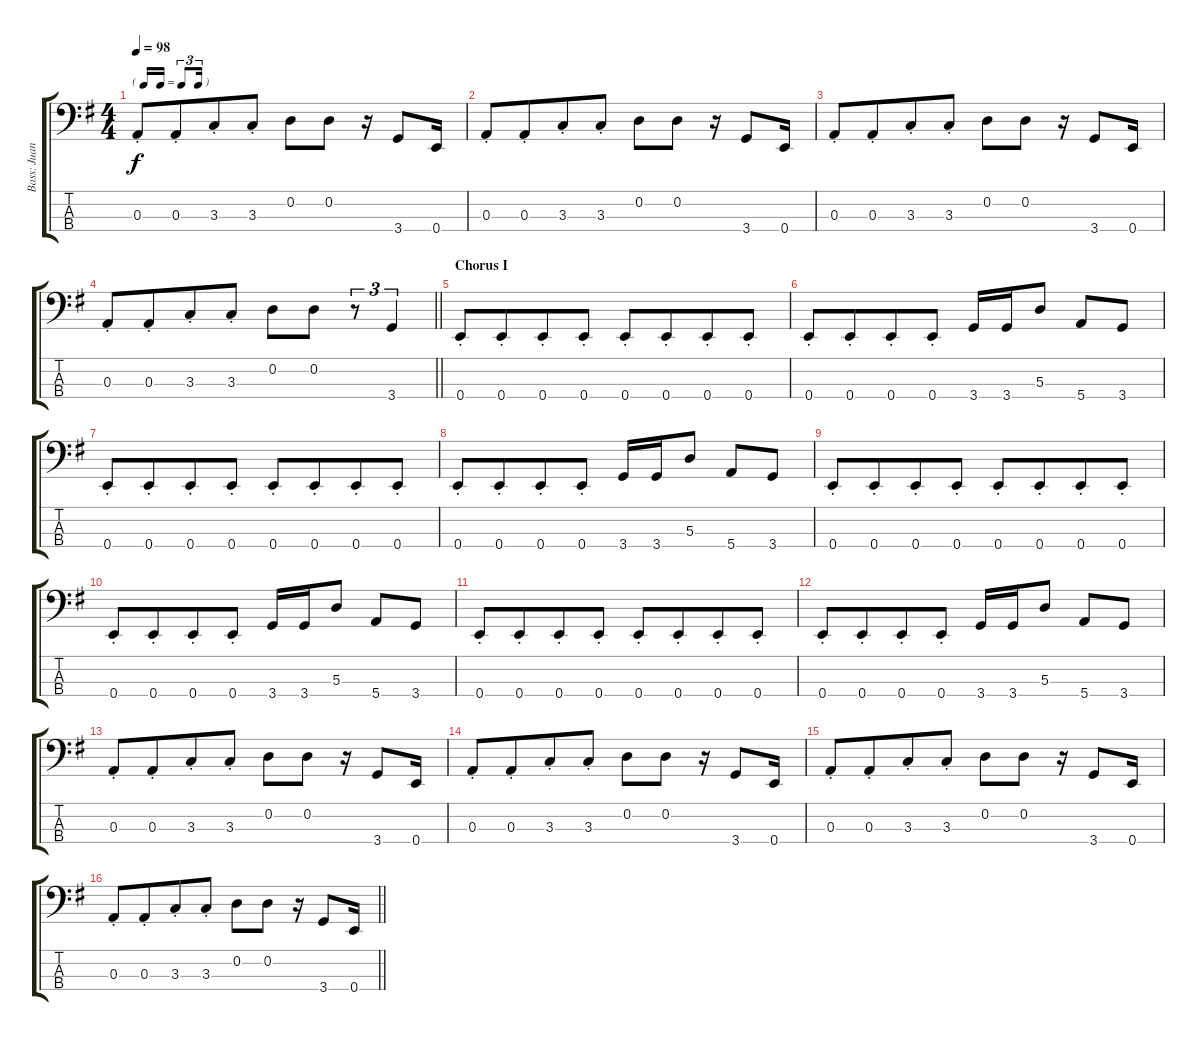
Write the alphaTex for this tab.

\track ("Bass: Juan" "Bass: Juan") {instrument electricbassfinger}
\staff {score tabs}
\tuning (G2 D2 A1 E1) {hide}
\ts (4 4)
\tf triplet16th
\tempo 98
\clef f4
\ks g
0.3{st}.8{dy f} 0.3{st}.8{beam merge} 3.3{st}.8 3.3{st}.8 0.2.8 0.2.8 r.16 3.4.8 0.4.16 |
0.3{st}.8 0.3{st}.8{beam merge} 3.3{st}.8 3.3{st}.8 0.2.8 0.2.8 r.16 3.4.8 0.4.16 |
0.3{st}.8 0.3{st}.8{beam merge} 3.3{st}.8 3.3{st}.8 0.2.8 0.2.8 r.16 3.4.8 0.4.16 |
\barLineRight lightlight
0.3{st}.8 0.3{st}.8{beam merge} 3.3{st}.8 3.3{st}.8 0.2.8 0.2.8 r.8{tu (3 2)} 3.4.4{tu (3 2)} |
\section ("" "Chorus I")
0.4{st}.8 0.4{st}.8{beam merge} 0.4{st}.8 0.4{st}.8 0.4{st}.8 0.4{st}.8{beam merge} 0.4{st}.8 0.4{st}.8 |
0.4{st}.8 0.4{st}.8{beam merge} 0.4{st}.8 0.4{st}.8 3.4.16 3.4.16 5.3.8 5.4.8 3.4.8 |
0.4{st}.8 0.4{st}.8{beam merge} 0.4{st}.8 0.4{st}.8 0.4{st}.8 0.4{st}.8{beam merge} 0.4{st}.8 0.4{st}.8 |
0.4{st}.8 0.4{st}.8{beam merge} 0.4{st}.8 0.4{st}.8 3.4.16 3.4.16 5.3.8 5.4.8 3.4.8 |
0.4{st}.8 0.4{st}.8{beam merge} 0.4{st}.8 0.4{st}.8 0.4{st}.8 0.4{st}.8{beam merge} 0.4{st}.8 0.4{st}.8 |
0.4{st}.8 0.4{st}.8{beam merge} 0.4{st}.8 0.4{st}.8 3.4.16 3.4.16 5.3.8 5.4.8 3.4.8 |
0.4{st}.8 0.4{st}.8{beam merge} 0.4{st}.8 0.4{st}.8 0.4{st}.8 0.4{st}.8{beam merge} 0.4{st}.8 0.4{st}.8 |
0.4{st}.8 0.4{st}.8{beam merge} 0.4{st}.8 0.4{st}.8 3.4.16 3.4.16 5.3.8 5.4.8 3.4.8 |
0.3{st}.8 0.3{st}.8{beam merge} 3.3{st}.8 3.3{st}.8 0.2.8 0.2.8 r.16 3.4.8 0.4.16 |
0.3{st}.8 0.3{st}.8{beam merge} 3.3{st}.8 3.3{st}.8 0.2.8 0.2.8 r.16 3.4.8 0.4.16 |
0.3{st}.8 0.3{st}.8{beam merge} 3.3{st}.8 3.3{st}.8 0.2.8 0.2.8 r.16 3.4.8 0.4.16 |
\barLineRight lightlight
0.3{st}.8 0.3{st}.8{beam merge} 3.3{st}.8 3.3{st}.8 0.2.8 0.2.8 r.16 3.4.8 0.4.16
